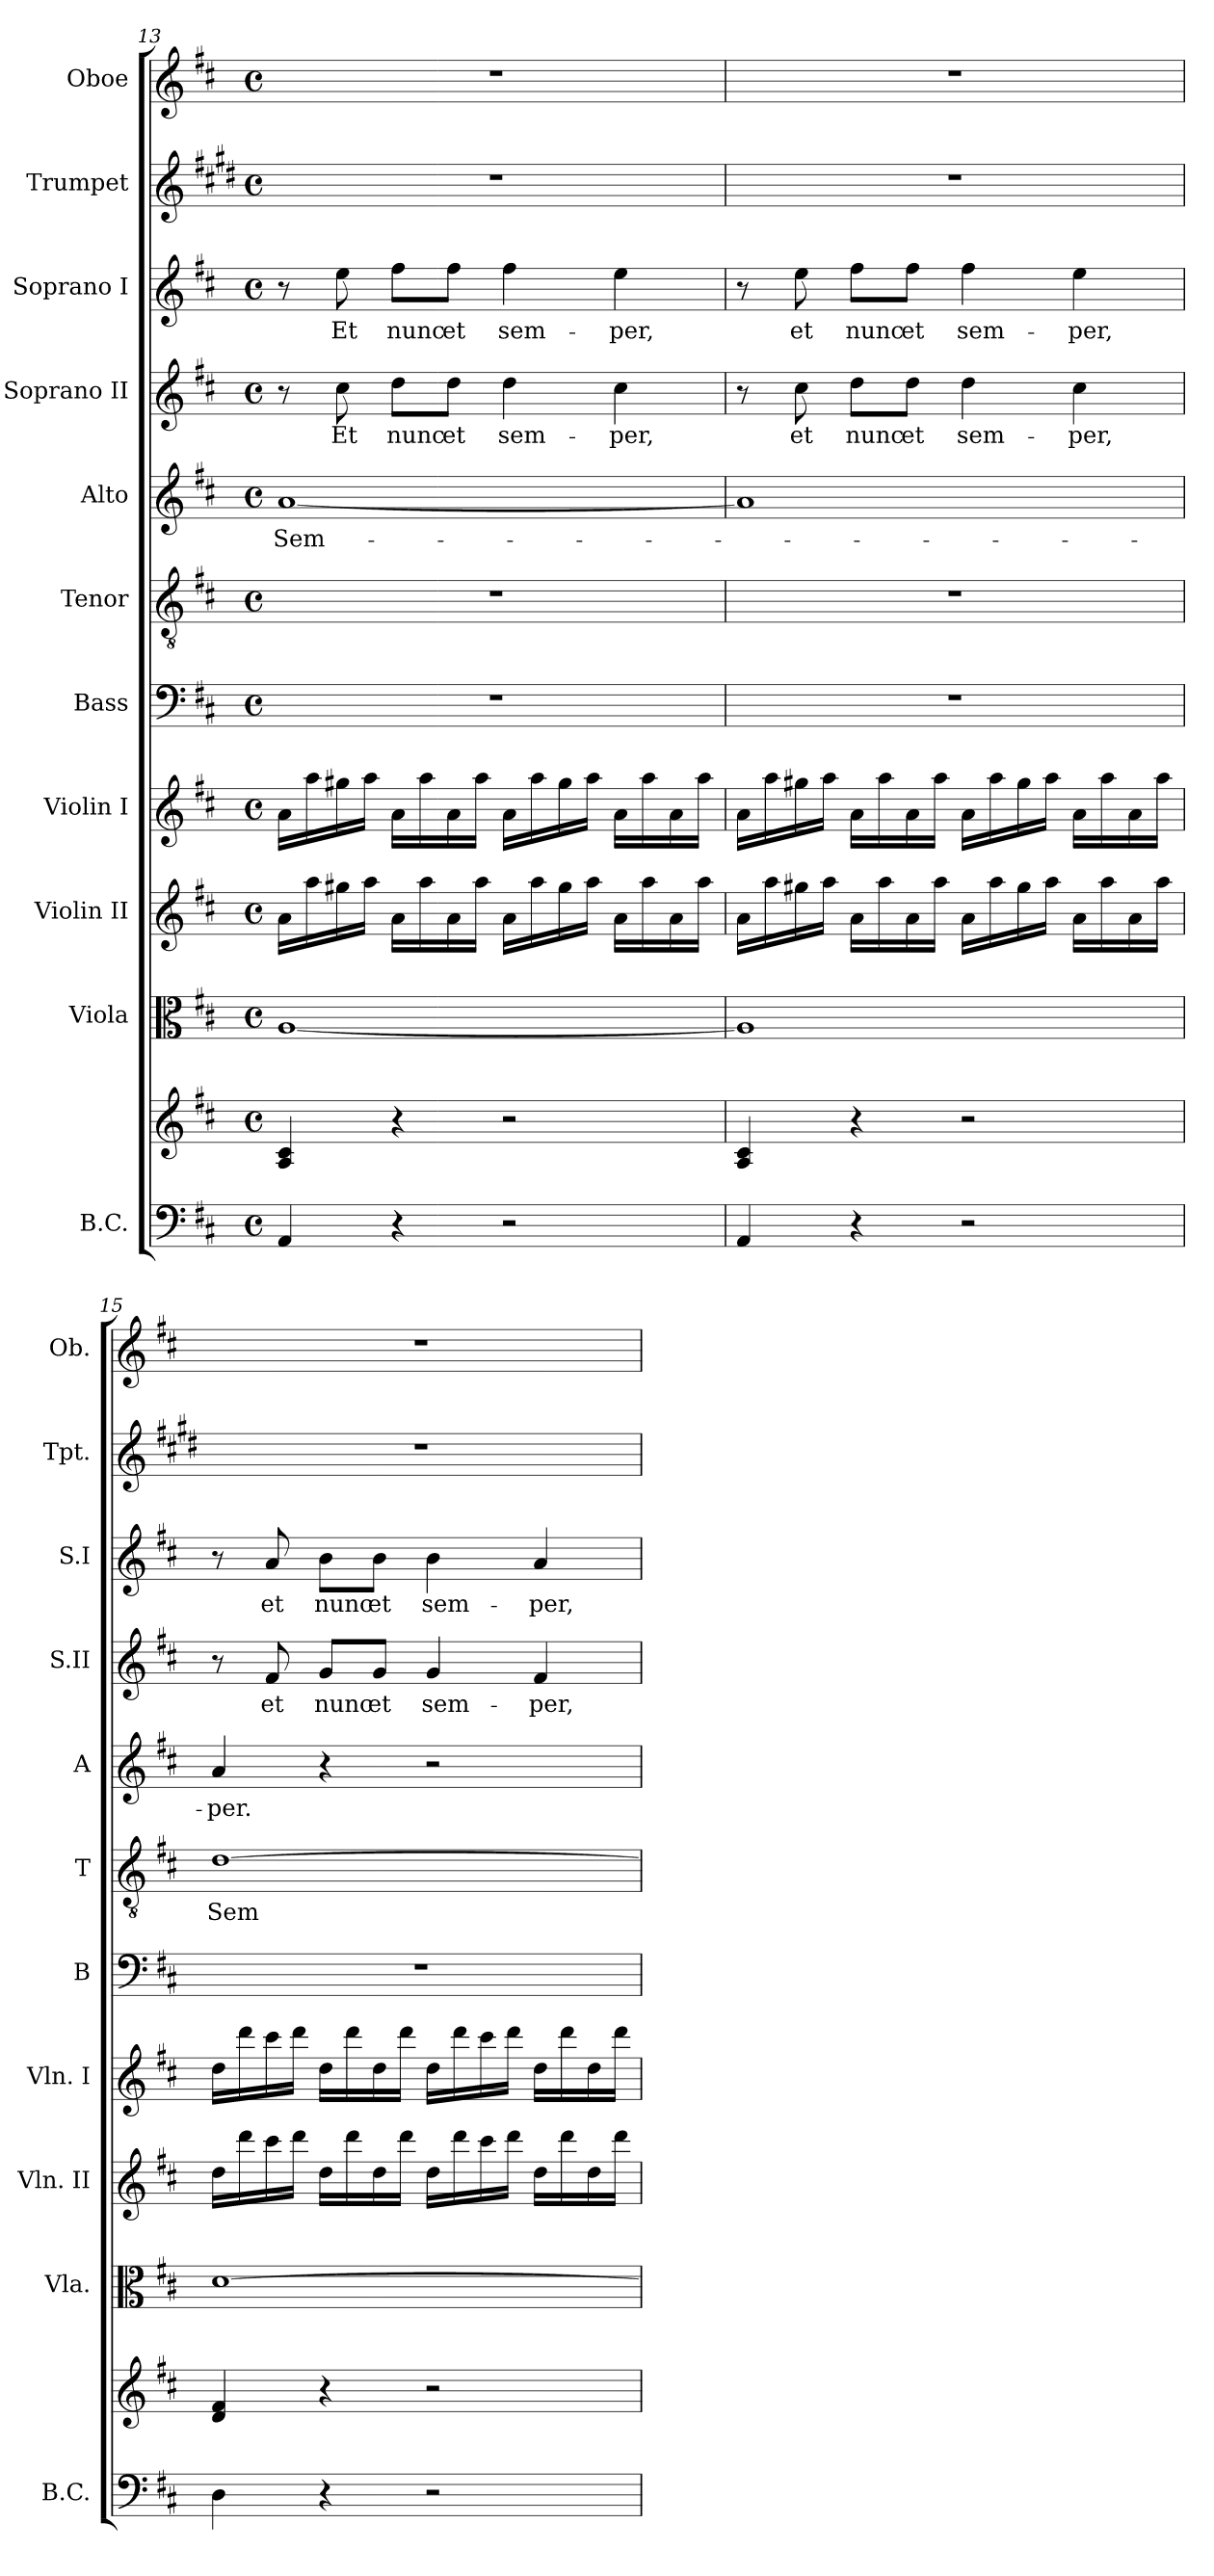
**kern	**kern	**kern	**kern	**kern	**kern	**kern	**text	**kern	**text	**kern	**text	**kern	**text	**kern	**kern
*part11	*part11	*part10	*part9	*part8	*part7	*part6	*part6	*part5	*part5	*part4	*part4	*part3	*part3	*part2	*part1
*staff12	*staff11	*staff10	*staff9	*staff8	*staff7	*staff6	*staff6	*staff5	*staff5	*staff4	*staff4	*staff3	*staff3	*staff2	*staff1
*I"B.C.	*	*I"Viola	*I"Violin II	*I"Violin I	*I"Bass	*I"Tenor	*	*I"Alto	*	*I"Soprano II	*	*I"Soprano I	*	*I"Trumpet	*I"Oboe
*I'B.C.	*	*I'Vla.	*I'Vln. II	*I'Vln. I	*I'B	*I'T	*	*I'A	*	*I'S.II	*	*I'S.I	*	*I'Tpt.	*I'Ob.
*clefF4	*clefG2	*clefC3	*clefG2	*clefG2	*clefF4	*clefGv2	*	*clefG2	*	*clefG2	*	*clefG2	*	*clefG2	*clefG2
*	*	*	*	*	*	*	*	*	*	*	*	*	*	*ITrd1c2	*
*k[f#c#]	*k[f#c#]	*k[f#c#]	*k[f#c#]	*k[f#c#]	*k[f#c#]	*k[f#c#]	*	*k[f#c#]	*	*k[f#c#]	*	*k[f#c#]	*	*k[f#c#]	*k[f#c#]
*D:	*D:	*D:	*D:	*D:	*D:	*D:	*	*D:	*	*D:	*	*D:	*	*D:	*D:
*M4/4	*M4/4	*M4/4	*M4/4	*M4/4	*M4/4	*M4/4	*	*M4/4	*	*M4/4	*	*M4/4	*	*M4/4	*M4/4
*met(c)	*met(c)	*met(c)	*met(c)	*met(c)	*met(c)	*met(c)	*	*met(c)	*	*met(c)	*	*met(c)	*	*met(c)	*met(c)
=13	=13	=13	=13	=13	=13	=13	=13	=13	=13	=13	=13	=13	=13	=13	=13
!	!	!	!	!	!	!	!	!	!LO:LY:b	!	!	!	!	!	!
4AA/	4A/ 4c#/	[1A	16a\LL	16a\LL	1r	1r	.	[1a	Sem-	8r	.	8r	.	1r	1r
.	.	.	16aa\	16aa\	.	.	.	.	.	.	.	.	.	.	.
!	!	!	!	!	!	!	!	!	!	!	!LO:LY:b	!	!LO:LY:b	!	!
.	.	.	16gg#X\	16gg#X\	.	.	.	.	.	8cc#\	Et	8ee\	Et	.	.
.	.	.	16aa\JJ	16aa\JJ	.	.	.	.	.	.	.	.	.	.	.
!	!	!	!	!	!	!	!	!	!	!	!LO:LY:b	!	!LO:LY:b	!	!
4r	4r	.	16a\LL	16a\LL	.	.	.	.	.	8dd\L	nunc	8ff#\L	nunc	.	.
.	.	.	16aa\	16aa\	.	.	.	.	.	.	.	.	.	.	.
!	!	!	!	!	!	!	!	!	!	!	!LO:LY:b	!	!LO:LY:b	!	!
.	.	.	16a\	16a\	.	.	.	.	.	8dd\J	et	8ff#\J	et	.	.
.	.	.	16aa\JJ	16aa\JJ	.	.	.	.	.	.	.	.	.	.	.
!	!	!	!	!	!	!	!	!	!	!	!LO:LY:b	!	!LO:LY:b	!	!
2r	2r	.	16a\LL	16a\LL	.	.	.	.	.	4dd\	sem-	4ff#\	sem-	.	.
.	.	.	16aa\	16aa\	.	.	.	.	.	.	.	.	.	.	.
.	.	.	16gg#\	16gg#\	.	.	.	.	.	.	.	.	.	.	.
.	.	.	16aa\JJ	16aa\JJ	.	.	.	.	.	.	.	.	.	.	.
!	!	!	!	!	!	!	!	!	!	!	!LO:LY:b	!	!LO:LY:b	!	!
.	.	.	16a\LL	16a\LL	.	.	.	.	.	4cc#\	-per,	4ee\	-per,	.	.
.	.	.	16aa\	16aa\	.	.	.	.	.	.	.	.	.	.	.
.	.	.	16a\	16a\	.	.	.	.	.	.	.	.	.	.	.
.	.	.	16aa\JJ	16aa\JJ	.	.	.	.	.	.	.	.	.	.	.
=14	=14	=14	=14	=14	=14	=14	=14	=14	=14	=14	=14	=14	=14	=14	=14
4AA/	4A/ 4c#/	1A]	16a\LL	16a\LL	1r	1r	.	1a]	.	8r	.	8r	.	1r	1r
.	.	.	16aa\	16aa\	.	.	.	.	.	.	.	.	.	.	.
!	!	!	!	!	!	!	!	!	!	!	!LO:LY:b	!	!LO:LY:b	!	!
.	.	.	16gg#X\	16gg#X\	.	.	.	.	.	8cc#\	et	8ee\	et	.	.
.	.	.	16aa\JJ	16aa\JJ	.	.	.	.	.	.	.	.	.	.	.
!	!	!	!	!	!	!	!	!	!	!	!LO:LY:b	!	!LO:LY:b	!	!
4r	4r	.	16a\LL	16a\LL	.	.	.	.	.	8dd\L	nunc	8ff#\L	nunc	.	.
.	.	.	16aa\	16aa\	.	.	.	.	.	.	.	.	.	.	.
!	!	!	!	!	!	!	!	!	!	!	!LO:LY:b	!	!LO:LY:b	!	!
.	.	.	16a\	16a\	.	.	.	.	.	8dd\J	et	8ff#\J	et	.	.
.	.	.	16aa\JJ	16aa\JJ	.	.	.	.	.	.	.	.	.	.	.
!	!	!	!	!	!	!	!	!	!	!	!LO:LY:b	!	!LO:LY:b	!	!
2r	2r	.	16a\LL	16a\LL	.	.	.	.	.	4dd\	sem-	4ff#\	sem-	.	.
.	.	.	16aa\	16aa\	.	.	.	.	.	.	.	.	.	.	.
.	.	.	16gg#\	16gg#\	.	.	.	.	.	.	.	.	.	.	.
.	.	.	16aa\JJ	16aa\JJ	.	.	.	.	.	.	.	.	.	.	.
!	!	!	!	!	!	!	!	!	!	!	!LO:LY:b	!	!LO:LY:b	!	!
.	.	.	16a\LL	16a\LL	.	.	.	.	.	4cc#\	-per,	4ee\	-per,	.	.
.	.	.	16aa\	16aa\	.	.	.	.	.	.	.	.	.	.	.
.	.	.	16a\	16a\	.	.	.	.	.	.	.	.	.	.	.
.	.	.	16aa\JJ	16aa\JJ	.	.	.	.	.	.	.	.	.	.	.
!!LO:PB:g=z
=15	=15	=15	=15	=15	=15	=15	=15	=15	=15	=15	=15	=15	=15	=15	=15
!	!	!	!	!	!	!	!LO:LY:b	!	!LO:LY:b	!	!	!	!	!	!
4D\	4d/ 4f#/	[1d	16dd\LL	16dd\LL	1r	[1d	Sem-	4a/	-per.	8r	.	8r	.	1r	1r
.	.	.	16ddd\	16ddd\	.	.	.	.	.	.	.	.	.	.	.
!	!	!	!	!	!	!	!	!	!	!	!LO:LY:b	!	!LO:LY:b	!	!
.	.	.	16ccc#\	16ccc#\	.	.	.	.	.	8f#/	et	8a/	et	.	.
.	.	.	16ddd\JJ	16ddd\JJ	.	.	.	.	.	.	.	.	.	.	.
!	!	!	!	!	!	!	!	!	!	!	!LO:LY:b	!	!LO:LY:b	!	!
4r	4r	.	16dd\LL	16dd\LL	.	.	.	4r	.	8g/L	nunc	8b\L	nunc	.	.
.	.	.	16ddd\	16ddd\	.	.	.	.	.	.	.	.	.	.	.
!	!	!	!	!	!	!	!	!	!	!	!LO:LY:b	!	!LO:LY:b	!	!
.	.	.	16dd\	16dd\	.	.	.	.	.	8g/J	et	8b\J	et	.	.
.	.	.	16ddd\JJ	16ddd\JJ	.	.	.	.	.	.	.	.	.	.	.
!	!	!	!	!	!	!	!	!	!	!	!LO:LY:b	!	!LO:LY:b	!	!
2r	2r	.	16dd\LL	16dd\LL	.	.	.	2r	.	4g/	sem-	4b\	sem-	.	.
.	.	.	16ddd\	16ddd\	.	.	.	.	.	.	.	.	.	.	.
.	.	.	16ccc#\	16ccc#\	.	.	.	.	.	.	.	.	.	.	.
.	.	.	16ddd\JJ	16ddd\JJ	.	.	.	.	.	.	.	.	.	.	.
!	!	!	!	!	!	!	!	!	!	!	!LO:LY:b	!	!LO:LY:b	!	!
.	.	.	16dd\LL	16dd\LL	.	.	.	.	.	4f#/	-per,	4a/	-per,	.	.
.	.	.	16ddd\	16ddd\	.	.	.	.	.	.	.	.	.	.	.
.	.	.	16dd\	16dd\	.	.	.	.	.	.	.	.	.	.	.
.	.	.	16ddd\JJ	16ddd\JJ	.	.	.	.	.	.	.	.	.	.	.
=	=	=	=	=	=	=	=	=	=	=	=	=	=	=	=
*-	*-	*-	*-	*-	*-	*-	*-	*-	*-	*-	*-	*-	*-	*-	*-
